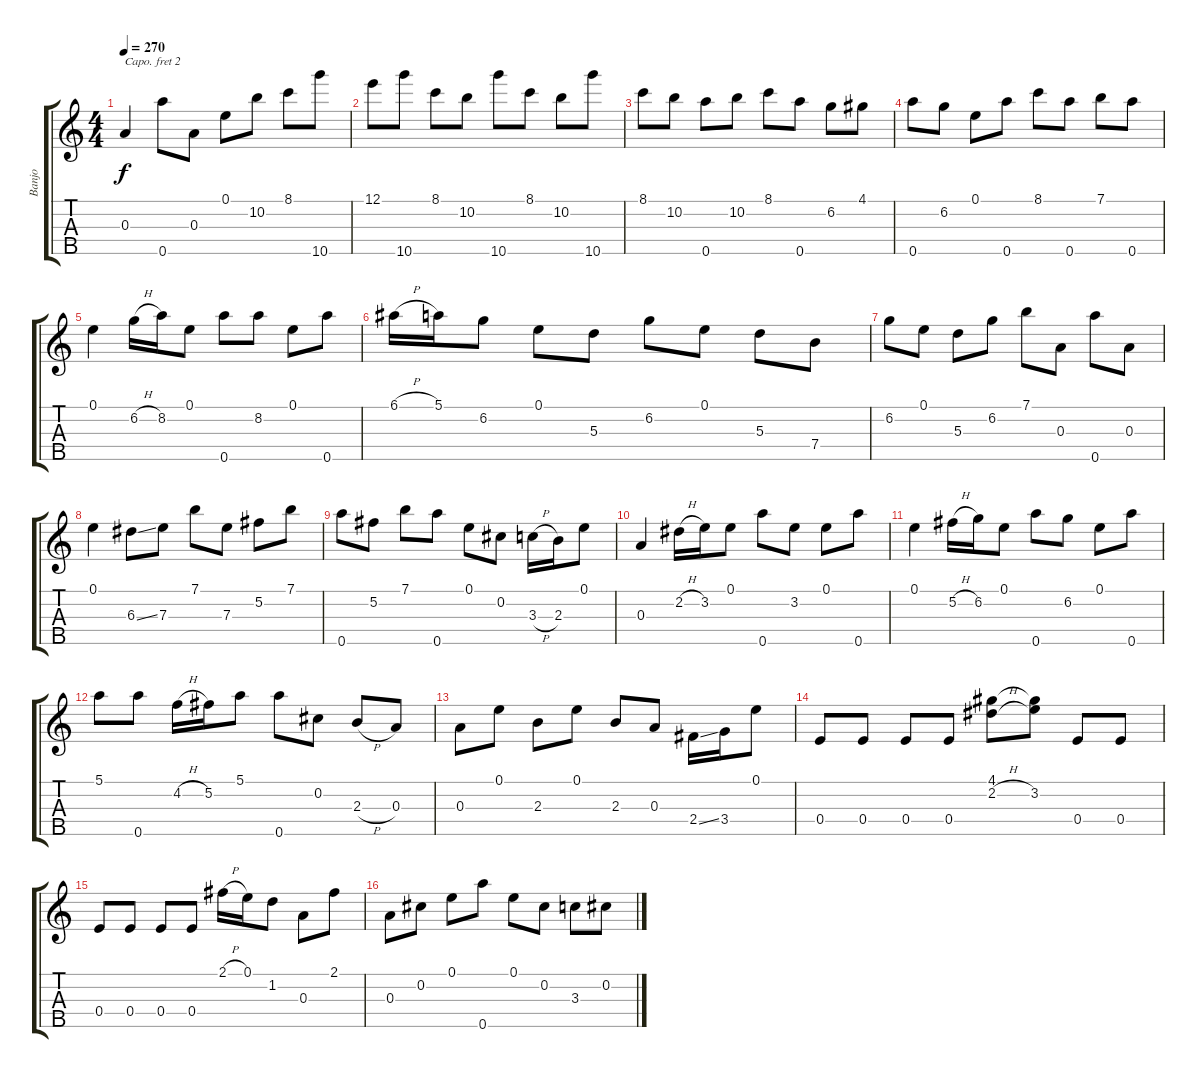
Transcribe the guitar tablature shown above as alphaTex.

\track ("Banjo" "Banjo") {instrument banjo}
\staff {score tabs}
\capo 2
\tuning (D4 B3 G3 D3 G4) {hide}
\displaytranspose 12
\ts (4 4)
\tempo 270
\clef g2
\ks c
0.3.4{dy f} 0.5.8 0.3.8 0.1.8 10.2.8 8.1.8 10.5.8 |
12.1.8 10.5.8 8.1.8 10.2.8 10.5.8 8.1.8 10.2.8 10.5.8 |
8.1.8 10.2.8 0.5.8 10.2.8 8.1.8 0.5.8 6.2.8 4.1.8 |
0.5.8 6.2.8 0.1.8 0.5.8 8.1.8 0.5.8 7.1.8 0.5.8 |
0.1.4 6.2{h}.16 8.2.16 0.1.8 0.5.8 8.2.8 0.1.8 0.5.8 |
6.1{h}.16 5.1.16 6.2.8 0.1.8 5.3.8 6.2.8 0.1.8 5.3.8 7.4.8 |
6.2.8 0.1.8 5.3.8 6.2.8 7.1.8 0.3.8 0.5.8 0.3.8 |
0.1.4 6.3{ss}.8 7.3.8 7.1.8 7.3.8 5.2.8 7.1.8 |
0.5.8 5.2.8 7.1.8 0.5.8 0.1.8 0.2.8 3.3{h}.16 2.3.16 0.1.8 |
0.3.4 2.2{h}.16 3.2.16 0.1.8 0.5.8 3.2.8 0.1.8 0.5.8 |
0.1.4 5.2{h}.16 6.2.16 0.1.8 0.5.8 6.2.8 0.1.8 0.5.8 |
5.1.8 0.5.8 4.2{h}.16 5.2.16 5.1.8 0.5.8 0.2.8 2.3{h}.8 0.3.8 |
0.3.8 0.1.8 2.3.8 0.1.8 2.3.8 0.3.8 2.4{ss}.16 3.4.16 0.1.8 |
0.4.8 0.4.8 0.4.8 0.4.8 (4.1 2.2{h}).8 (4.1{t} 3.2).8 0.4.8 0.4.8 |
0.4.8 0.4.8 0.4.8 0.4.8 2.1{h}.16 0.1.16 1.2.8 0.3.8 2.1.8 |
0.3.8 0.2.8 0.1.8 0.5.8 0.1.8 0.2.8 3.3.8 0.2.8
